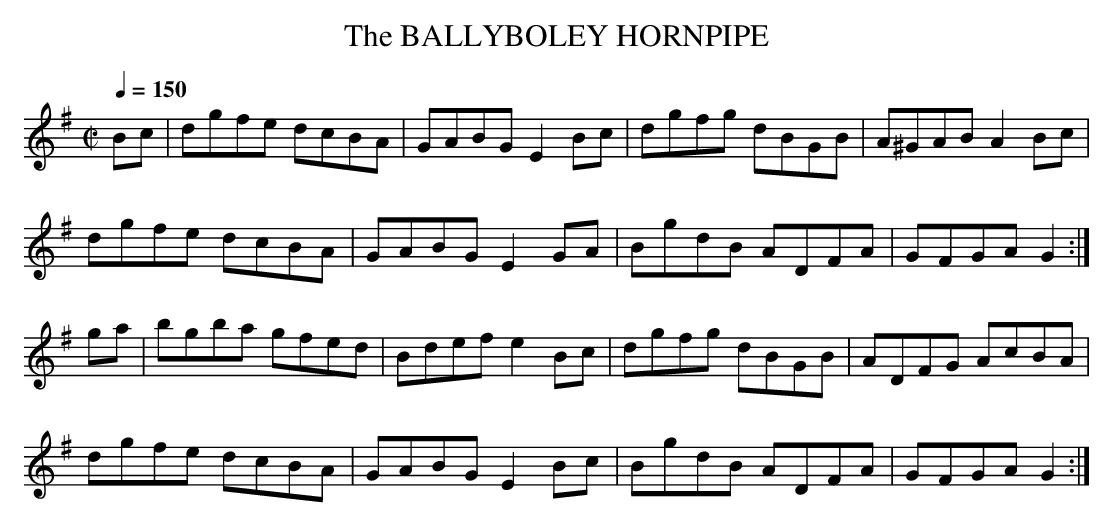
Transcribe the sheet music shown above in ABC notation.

X:1
T:BALLYBOLEY HORNPIPE, The
Q:1/4=150
M:C|
K:G
Bc|dgfe dcBA|GABG E2 Bc|dgfg dBGB|A^GAB A2 Bc|
dgfe dcBA|GABG E2 GA|BgdB ADFA|GFGA G2 :|
ga|bgba gfed|Bdef e2 Bc|dgfg dBGB|ADFG AcBA|
dgfe dcBA|GABG E2 Bc|BgdB ADFA|GFGA G2 :|
